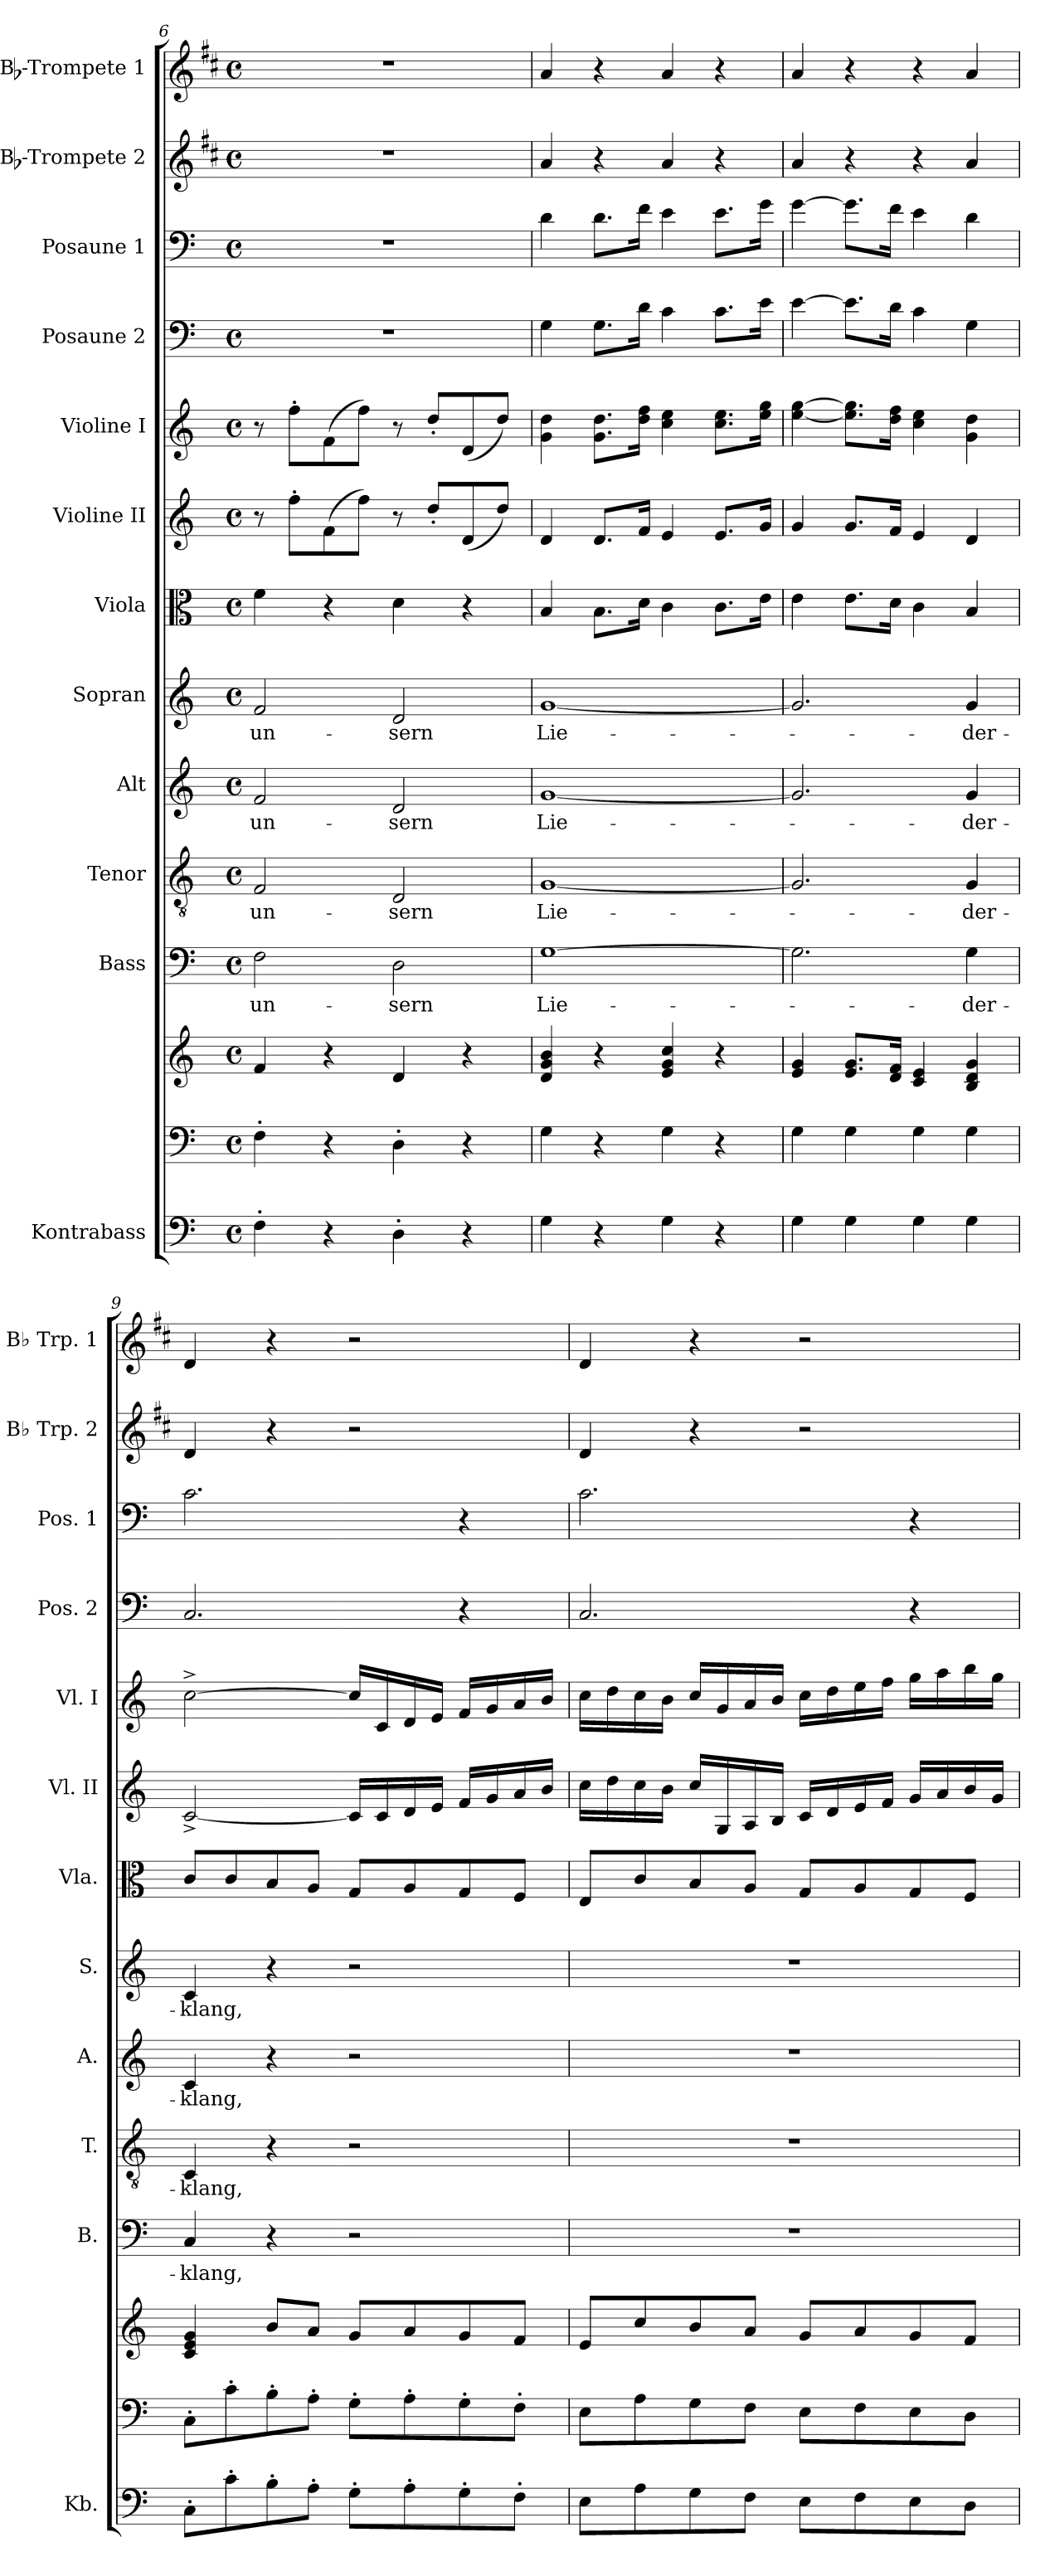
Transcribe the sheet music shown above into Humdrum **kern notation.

**kern	**kern	**kern	**kern	**text	**kern	**text	**kern	**text	**kern	**text	**kern	**kern	**kern	**kern	**kern	**kern	**kern
*part13	*part12	*part12	*part11	*part11	*part10	*part10	*part9	*part9	*part8	*part8	*part7	*part6	*part5	*part4	*part3	*part2	*part1
*staff14	*staff13	*staff12	*staff11	*staff11	*staff10	*staff10	*staff9	*staff9	*staff8	*staff8	*staff7	*staff6	*staff5	*staff4	*staff3	*staff2	*staff1
*I"Kontrabass	*	*	*I"Bass	*	*I"Tenor	*	*I"Alt	*	*I"Sopran	*	*I"Viola	*I"Violine II	*I"Violine I	*I"Posaune 2	*I"Posaune 1	*I"Bb-Trompete 2	*I"Bb-Trompete 1
*I'Kb.	*	*	*I'B.	*	*I'T.	*	*I'A.	*	*I'S.	*	*I'Vla.	*I'Vl. II	*I'Vl. I	*I'Pos. 2	*I'Pos. 1	*I'Bb Trp. 2	*I'Bb Trp. 1
*clefF4	*clefF4	*clefG2	*clefF4	*	*clefGv2	*	*clefG2	*	*clefG2	*	*clefC3	*clefG2	*clefG2	*clefF4	*clefF4	*clefG2	*clefG2
*ITrd7c12	*	*	*	*	*	*	*	*	*	*	*	*	*	*	*	*ITrd1c2	*ITrd1c2
*k[]	*k[]	*k[]	*k[]	*	*k[]	*	*k[]	*	*k[]	*	*k[]	*k[]	*k[]	*k[]	*k[]	*k[]	*k[]
*C:	*C:	*C:	*C:	*	*C:	*	*C:	*	*C:	*	*C:	*C:	*C:	*C:	*C:	*C:	*C:
*M4/4	*M4/4	*M4/4	*M4/4	*	*M4/4	*	*M4/4	*	*M4/4	*	*M4/4	*M4/4	*M4/4	*M4/4	*M4/4	*M4/4	*M4/4
*met(c)	*met(c)	*met(c)	*met(c)	*	*met(c)	*	*met(c)	*	*met(c)	*	*met(c)	*met(c)	*met(c)	*met(c)	*met(c)	*met(c)	*met(c)
=6	=6	=6	=6	=6	=6	=6	=6	=6	=6	=6	=6	=6	=6	=6	=6	=6	=6
!	!	!	!	!LO:LY:b	!	!LO:LY:b	!	!LO:LY:b	!	!LO:LY:b	!	!	!	!	!	!	!
4FF'>\	4F'>\	4f/	2F\	un-	2F/	un-	2f/	un-	2f/	un-	4f\	8r	8r	1r	1r	1r	1r
.	.	.	.	.	.	.	.	.	.	.	.	8ff'>\L	8ff'>\L	.	.	.	.
4r	4r	4r	.	.	.	.	.	.	.	.	4r	(>8f\	(>8f\	.	.	.	.
.	.	.	.	.	.	.	.	.	.	.	.	8ff\J)	8ff\J)	.	.	.	.
!	!	!	!	!LO:LY:b	!	!LO:LY:b	!	!LO:LY:b	!	!LO:LY:b	!	!	!	!	!	!	!
4DD'>\	4D'>\	4d/	2D\	-sern	2D/	-sern	2d/	-sern	2d/	-sern	4d\	8r	8r	.	.	.	.
.	.	.	.	.	.	.	.	.	.	.	.	8dd'</L	8dd'</L	.	.	.	.
4r	4r	4r	.	.	.	.	.	.	.	.	4r	(<8d/	(<8d/	.	.	.	.
.	.	.	.	.	.	.	.	.	.	.	.	8dd/J)	8dd/J)	.	.	.	.
=7	=7	=7	=7	=7	=7	=7	=7	=7	=7	=7	=7	=7	=7	=7	=7	=7	=7
!	!	!	!	!LO:LY:b	!	!LO:LY:b	!	!LO:LY:b	!	!LO:LY:b	!	!	!	!	!	!	!
4GG\	4G\	4d/ 4g/ 4b/	[1G	Lie-	[1G	Lie-	[1g	Lie-	[1g	Lie-	4B/	4d/	4g\ 4dd\	4G\	4d\	4g/	4g/
4r	4r	4r	.	.	.	.	.	.	.	.	8.B\L	8.d/L	8.g\ 8.dd\L	8.G\L	8.d\L	4r	4r
.	.	.	.	.	.	.	.	.	.	.	16d\Jk	16f/Jk	16dd\ 16ff\Jk	16d\Jk	16f\Jk	.	.
4GG\	4G\	4e/ 4g/ 4cc/	.	.	.	.	.	.	.	.	4c\	4e/	4cc\ 4ee\	4c\	4e\	4g/	4g/
4r	4r	4r	.	.	.	.	.	.	.	.	8.c\L	8.e/L	8.cc\ 8.ee\L	8.c\L	8.e\L	4r	4r
.	.	.	.	.	.	.	.	.	.	.	16e\Jk	16g/Jk	16ee\ 16gg\Jk	16e\Jk	16g\Jk	.	.
=8	=8	=8	=8	=8	=8	=8	=8	=8	=8	=8	=8	=8	=8	=8	=8	=8	=8
4GG\	4G\	4e/ 4g/	2.G\]	.	2.G/]	.	2.g/]	.	2.g/]	.	4e\	4g/	[4ee\ [4gg\	[4e\	[4g\	4g/	4g/
4GG\	4G\	8.e/ 8.g/L	.	.	.	.	.	.	.	.	8.e\L	8.g/L	8.ee\] 8.gg\]L	8.e\L]	8.g\L]	4r	4r
.	.	16d/ 16f/Jk	.	.	.	.	.	.	.	.	16d\Jk	16f/Jk	16dd\ 16ff\Jk	16d\Jk	16f\Jk	.	.
4GG\	4G\	4c/ 4e/	.	.	.	.	.	.	.	.	4c\	4e/	4cc\ 4ee\	4c\	4e\	4r	4r
!	!	!	!	!LO:LY:b	!	!LO:LY:b	!	!LO:LY:b	!	!LO:LY:b	!	!	!	!	!	!	!
4GG\	4G\	4B/ 4d/ 4g/	4G\	-der-	4G/	-der-	4g/	-der-	4g/	-der-	4B/	4d/	4g\ 4dd\	4G\	4d\	4g/	4g/
=9	=9	=9	=9	=9	=9	=9	=9	=9	=9	=9	=9	=9	=9	=9	=9	=9	=9
!	!	!	!	!LO:LY:b	!	!LO:LY:b	!	!LO:LY:b	!	!LO:LY:b	!	!	!	!	!	!	!
8CC'>\L	8C'>\L	4c/ 4e/ 4g/	4C/	-klang,	4C/	-klang,	4c/	-klang,	4c/	-klang,	8c/L	[2c^</	[2cc^>\	2.C/	2.c\	4c/	4c/
8C'>\	8c'>\	.	.	.	.	.	.	.	.	.	8c/	.	.	.	.	.	.
8BB'>\	8B'>\	8b/L	4r	.	4r	.	4r	.	4r	.	8B/	.	.	.	.	4r	4r
8AA'>\J	8A'>\J	8a/J	.	.	.	.	.	.	.	.	8A/J	.	.	.	.	.	.
8GG'>\L	8G'>\L	8g/L	2r	.	2r	.	2r	.	2r	.	8G/L	16c/LL]	16cc/LL]	.	.	2r	2r
.	.	.	.	.	.	.	.	.	.	.	.	16c/	16c/	.	.	.	.
8AA'>\	8A'>\	8a/	.	.	.	.	.	.	.	.	8A/	16d/	16d/	.	.	.	.
.	.	.	.	.	.	.	.	.	.	.	.	16e/JJ	16e/JJ	.	.	.	.
8GG'>\	8G'>\	8g/	.	.	.	.	.	.	.	.	8G/	16f/LL	16f/LL	4r	4r	.	.
.	.	.	.	.	.	.	.	.	.	.	.	16g/	16g/	.	.	.	.
8FF'>\J	8F'>\J	8f/J	.	.	.	.	.	.	.	.	8F/J	16a/	16a/	.	.	.	.
.	.	.	.	.	.	.	.	.	.	.	.	16b/JJ	16b/JJ	.	.	.	.
!!LO:PB:g=z
=10	=10	=10	=10	=10	=10	=10	=10	=10	=10	=10	=10	=10	=10	=10	=10	=10	=10
8EE\L	8E\L	8e/L	1r	.	1r	.	1r	.	1r	.	8E/L	16cc\LL	16cc\LL	2.C/	2.c\	4c/	4c/
.	.	.	.	.	.	.	.	.	.	.	.	16dd\	16dd\	.	.	.	.
8AA\	8A\	8cc/	.	.	.	.	.	.	.	.	8c/	16cc\	16cc\	.	.	.	.
.	.	.	.	.	.	.	.	.	.	.	.	16b\JJ	16b\JJ	.	.	.	.
8GG\	8G\	8b/	.	.	.	.	.	.	.	.	8B/	16cc/LL	16cc/LL	.	.	4r	4r
.	.	.	.	.	.	.	.	.	.	.	.	16G/	16g/	.	.	.	.
8FF\J	8F\J	8a/J	.	.	.	.	.	.	.	.	8A/J	16A/	16a/	.	.	.	.
.	.	.	.	.	.	.	.	.	.	.	.	16B/JJ	16b/JJ	.	.	.	.
8EE\L	8E\L	8g/L	.	.	.	.	.	.	.	.	8G/L	16c/LL	16cc\LL	.	.	2r	2r
.	.	.	.	.	.	.	.	.	.	.	.	16d/	16dd\	.	.	.	.
8FF\	8F\	8a/	.	.	.	.	.	.	.	.	8A/	16e/	16ee\	.	.	.	.
.	.	.	.	.	.	.	.	.	.	.	.	16f/JJ	16ff\JJ	.	.	.	.
8EE\	8E\	8g/	.	.	.	.	.	.	.	.	8G/	16g/LL	16gg\LL	4r	4r	.	.
.	.	.	.	.	.	.	.	.	.	.	.	16a/	16aa\	.	.	.	.
8DD\J	8D\J	8f/J	.	.	.	.	.	.	.	.	8F/J	16b/	16bb\	.	.	.	.
.	.	.	.	.	.	.	.	.	.	.	.	16g/JJ	16gg\JJ	.	.	.	.
=	=	=	=	=	=	=	=	=	=	=	=	=	=	=	=	=	=
*-	*-	*-	*-	*-	*-	*-	*-	*-	*-	*-	*-	*-	*-	*-	*-	*-	*-
